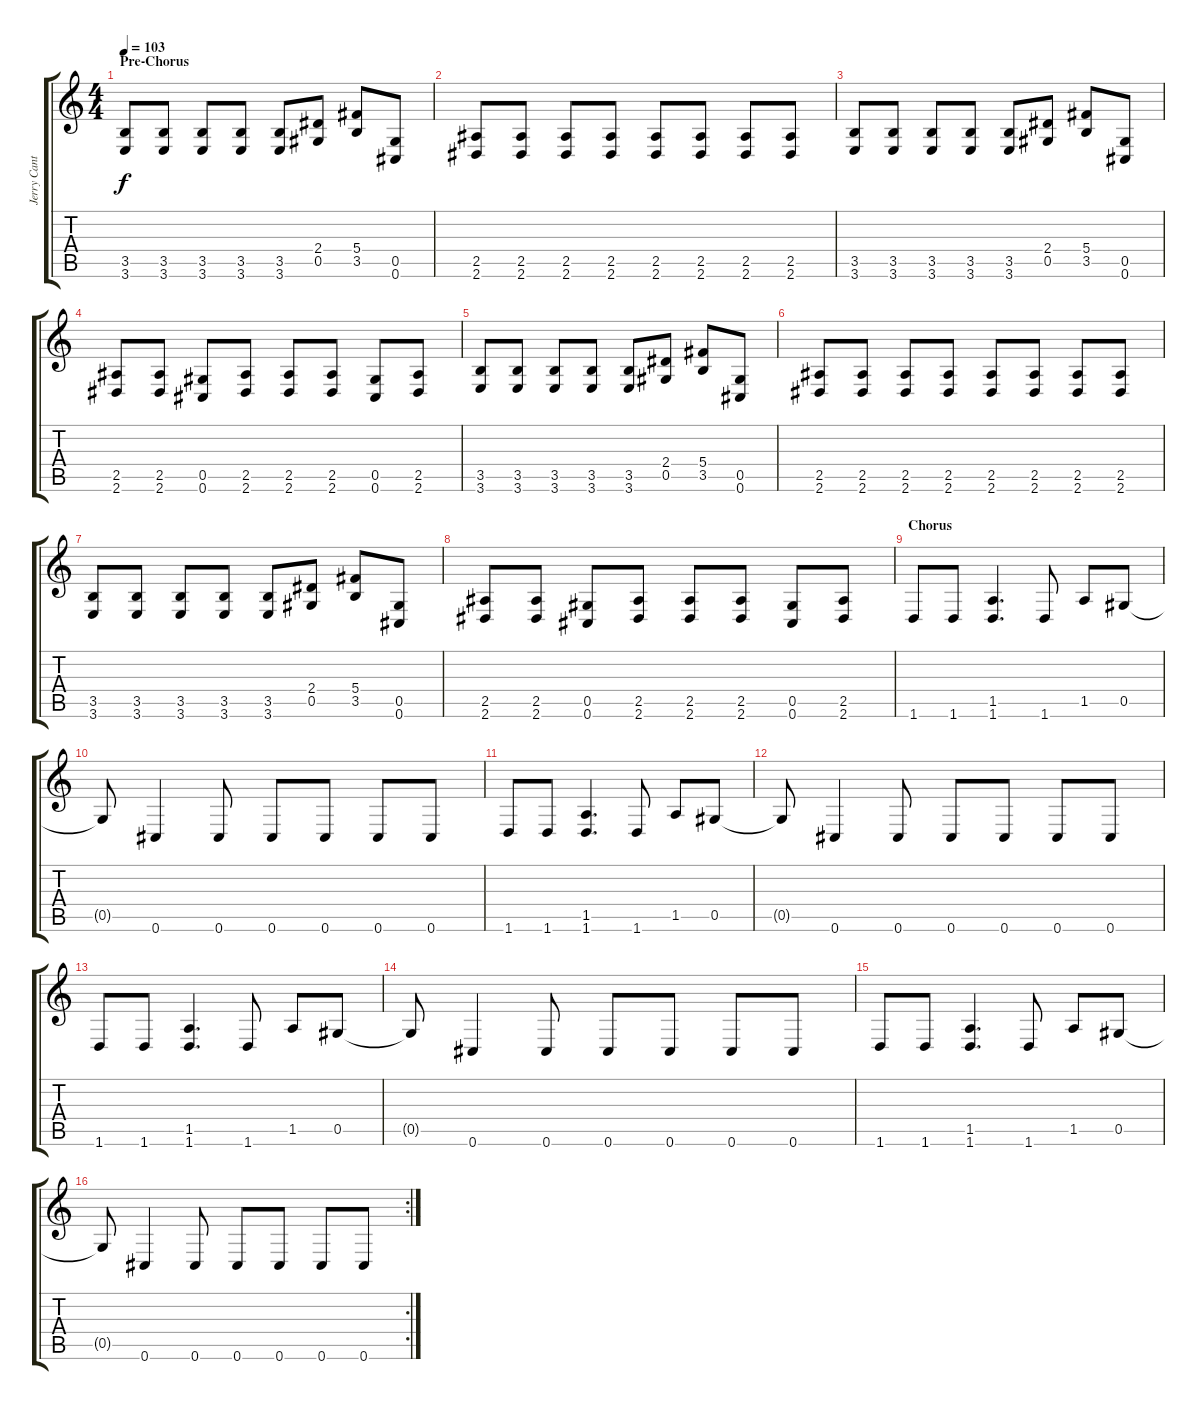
\track ("Jerry Cantrell" "Jerry Cant") {instrument overdrivenguitar}
\staff {score tabs}
\tuning (Eb4 Bb3 Gb3 Db3 Ab2 Db2) {hide}
\ts (4 4)
\section ("" "Pre-Chorus")
\tempo 103
\clef g2
\ks c
(3.5 3.6).8{dy f} (3.5 3.6).8 (3.5 3.6).8 (3.5 3.6).8 (3.5 3.6).8 (2.4 0.5).8 (5.4 3.5).8 (0.5 0.6).8 |
(2.5 2.6).8 (2.5 2.6).8 (2.5 2.6).8 (2.5 2.6).8 (2.5 2.6).8 (2.5 2.6).8 (2.5 2.6).8 (2.5 2.6).8 |
(3.5 3.6).8 (3.5 3.6).8 (3.5 3.6).8 (3.5 3.6).8 (3.5 3.6).8 (2.4 0.5).8 (5.4 3.5).8 (0.5 0.6).8 |
(2.5 2.6).8 (2.5 2.6).8 (0.5 0.6).8 (2.5 2.6).8 (2.5 2.6).8 (2.5 2.6).8 (0.5 0.6).8 (2.5 2.6).8 |
(3.5 3.6).8 (3.5 3.6).8 (3.5 3.6).8 (3.5 3.6).8 (3.5 3.6).8 (2.4 0.5).8 (5.4 3.5).8 (0.5 0.6).8 |
(2.5 2.6).8 (2.5 2.6).8 (2.5 2.6).8 (2.5 2.6).8 (2.5 2.6).8 (2.5 2.6).8 (2.5 2.6).8 (2.5 2.6).8 |
(3.5 3.6).8 (3.5 3.6).8 (3.5 3.6).8 (3.5 3.6).8 (3.5 3.6).8 (2.4 0.5).8 (5.4 3.5).8 (0.5 0.6).8 |
(2.5 2.6).8 (2.5 2.6).8 (0.5 0.6).8 (2.5 2.6).8 (2.5 2.6).8 (2.5 2.6).8 (0.5 0.6).8 (2.5 2.6).8 |
\section ("" "Chorus")
1.6.8 1.6.8 (1.5 1.6).4{d} 1.6.8 1.5.8 0.5.8 |
0.5{t}.8 0.6.4 0.6.8 0.6.8 0.6.8 0.6.8 0.6.8 |
1.6.8 1.6.8 (1.5 1.6).4{d} 1.6.8 1.5.8 0.5.8 |
0.5{t}.8 0.6.4 0.6.8 0.6.8 0.6.8 0.6.8 0.6.8 |
1.6.8 1.6.8 (1.5 1.6).4{d} 1.6.8 1.5.8 0.5.8 |
0.5{t}.8 0.6.4 0.6.8 0.6.8 0.6.8 0.6.8 0.6.8 |
1.6.8 1.6.8 (1.5 1.6).4{d} 1.6.8 1.5.8 0.5.8 |
\rc 2
0.5{t}.8 0.6.4 0.6.8 0.6.8 0.6.8 0.6.8 0.6.8
